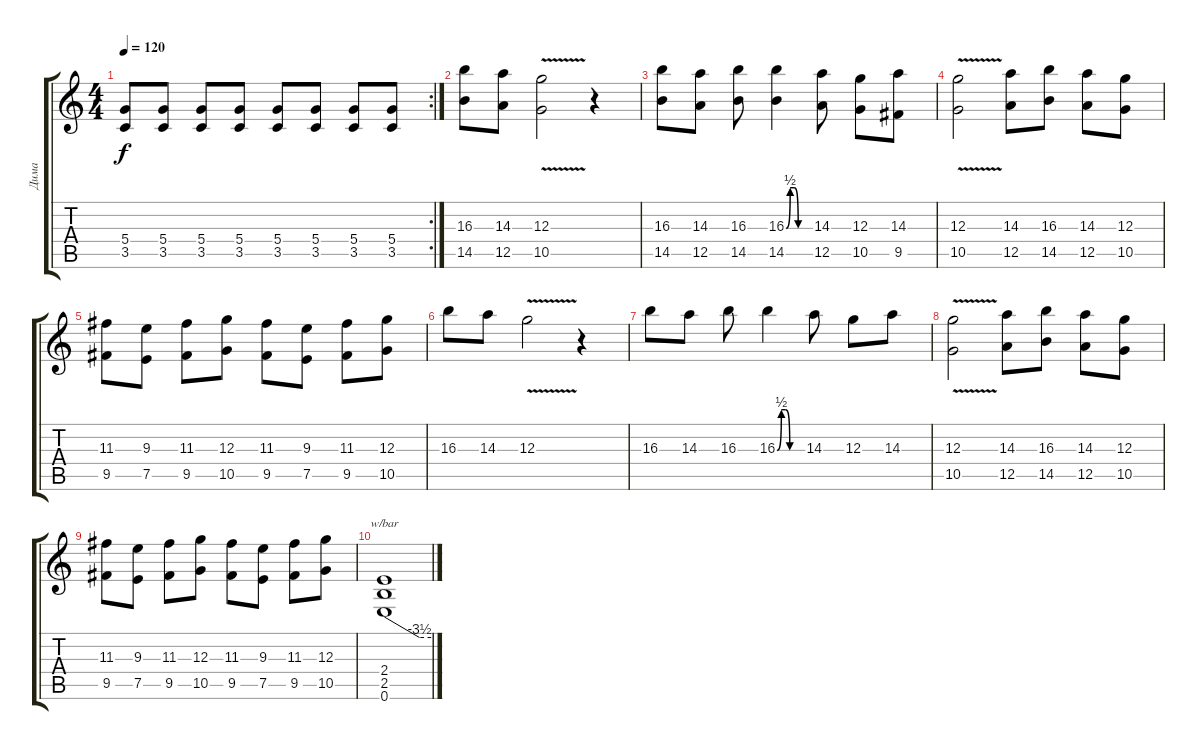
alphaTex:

\track ("Дима" "Дима") {instrument distortionguitar}
\staff {score tabs}
\tuning (E4 B3 G3 D3 A2 E2) {hide}
\rc 2
\ts (4 4)
\tempo 120
\clef g2
\ks c
(5.4 3.5).8{dy f} (5.4 3.5).8 (5.4 3.5).8 (5.4 3.5).8 (5.4 3.5).8 (5.4 3.5).8 (5.4 3.5).8 (5.4 3.5).8 |
(16.3 14.5).8 (14.3 12.5).8 (12.3{v} 10.5).2 r.4 |
(16.3 14.5).8 (14.3 12.5).8 (16.3 14.5).8 (16.3{be (custom 0 0 10 2 20 2 30 0 60 0)} 14.5).4 (14.3 12.5).8 (12.3 10.5).8 (14.3 9.5).8 |
(12.3{v} 10.5).2 (14.3 12.5).8 (16.3 14.5).8 (14.3 12.5).8 (12.3 10.5).8 |
(11.3 9.5).8 (9.3 7.5).8 (11.3 9.5).8 (12.3 10.5).8 (11.3 9.5).8 (9.3 7.5).8 (11.3 9.5).8 (12.3 10.5).8 |
16.3.8 14.3.8 12.3{v}.2 r.4 |
16.3.8 14.3.8 16.3.8 16.3{be (custom 0 0 10 2 20 2 30 0 60 0)}.4 14.3.8 12.3.8 14.3.8 |
(12.3{v} 10.5).2 (14.3 12.5).8 (16.3 14.5).8 (14.3 12.5).8 (12.3 10.5).8 |
(11.3 9.5).8 (9.3 7.5).8 (11.3 9.5).8 (12.3 10.5).8 (11.3 9.5).8 (9.3 7.5).8 (11.3 9.5).8 (12.3 10.5).8 |
(2.4 2.5 0.6).1{tbe (custom default 0 0 45 -14 60 -14)}
